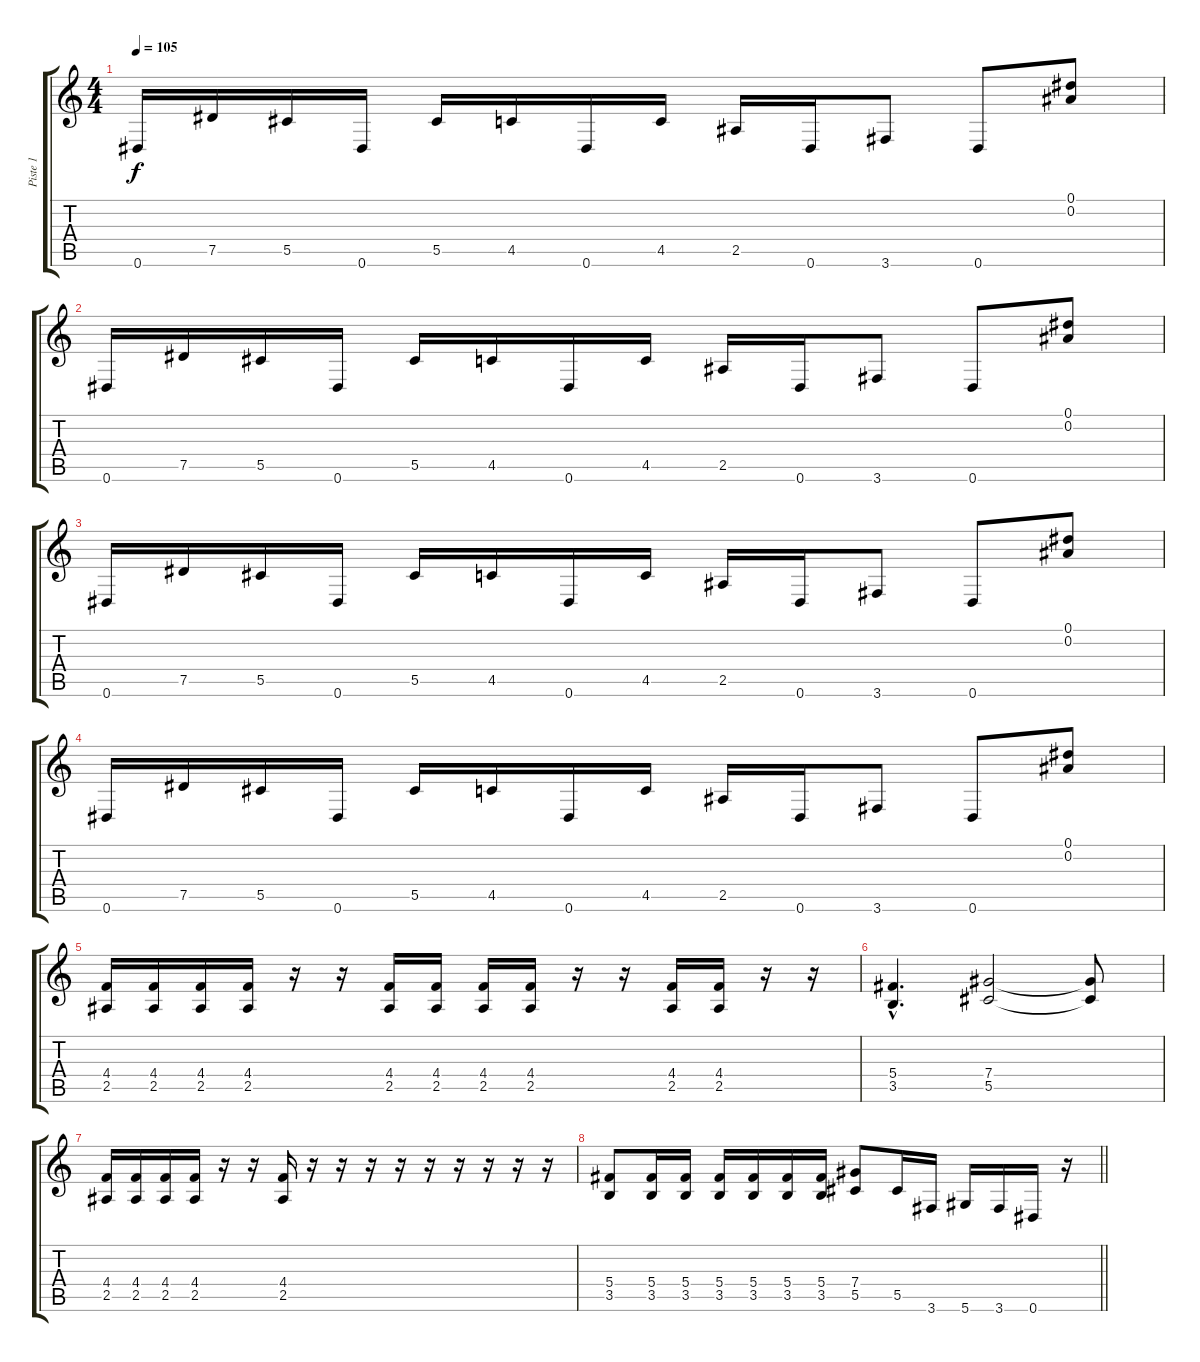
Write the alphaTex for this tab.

\track ("Piste 1" "Piste 1") {instrument distortionguitar}
\staff {score tabs}
\tuning (Eb4 Bb3 Gb3 Db3 Ab2 Eb2) {hide}
\ts (4 4)
\tempo 105
\clef g2
\ks c
0.6.16{dy f} 7.5.16 5.5.16 0.6.16 5.5.16 4.5.16 0.6.16 4.5.16 2.5.16 0.6.16 3.6.8 0.6.8 (0.1 0.2).8 |
0.6.16 7.5.16 5.5.16 0.6.16 5.5.16 4.5.16 0.6.16 4.5.16 2.5.16 0.6.16 3.6.8 0.6.8 (0.1 0.2).8 |
0.6.16 7.5.16 5.5.16 0.6.16 5.5.16 4.5.16 0.6.16 4.5.16 2.5.16 0.6.16 3.6.8 0.6.8 (0.1 0.2).8 |
0.6.16 7.5.16 5.5.16 0.6.16 5.5.16 4.5.16 0.6.16 4.5.16 2.5.16 0.6.16 3.6.8 0.6.8 (0.1 0.2).8 |
(4.4 2.5).16 (4.4 2.5).16 (4.4 2.5).16 (4.4 2.5).16 r.16 r.16 (4.4 2.5).16 (4.4 2.5).16 (4.4 2.5).16 (4.4 2.5).16 r.16 r.16 (4.4 2.5).16 (4.4 2.5).16 r.16 r.16 |
(5.4{hac} 3.5{hac}).4{d} (7.4 5.5).2 (7.4{t} 5.5{t}).8 |
(4.4 2.5).16 (4.4 2.5).16 (4.4 2.5).16 (4.4 2.5).16 r.16 r.16 (4.4 2.5).16 r.16 r.16 r.16 r.16 r.16 r.16 r.16 r.16 r.16 |
\barLineRight lightlight
(5.4 3.5).8 (5.4 3.5).16 (5.4 3.5).16 (5.4 3.5).16 (5.4 3.5).16 (5.4 3.5).16 (5.4 3.5).16 (7.4 5.5).8 5.5.16 3.6.16 5.6.16 3.6.16 0.6.16 r.16
